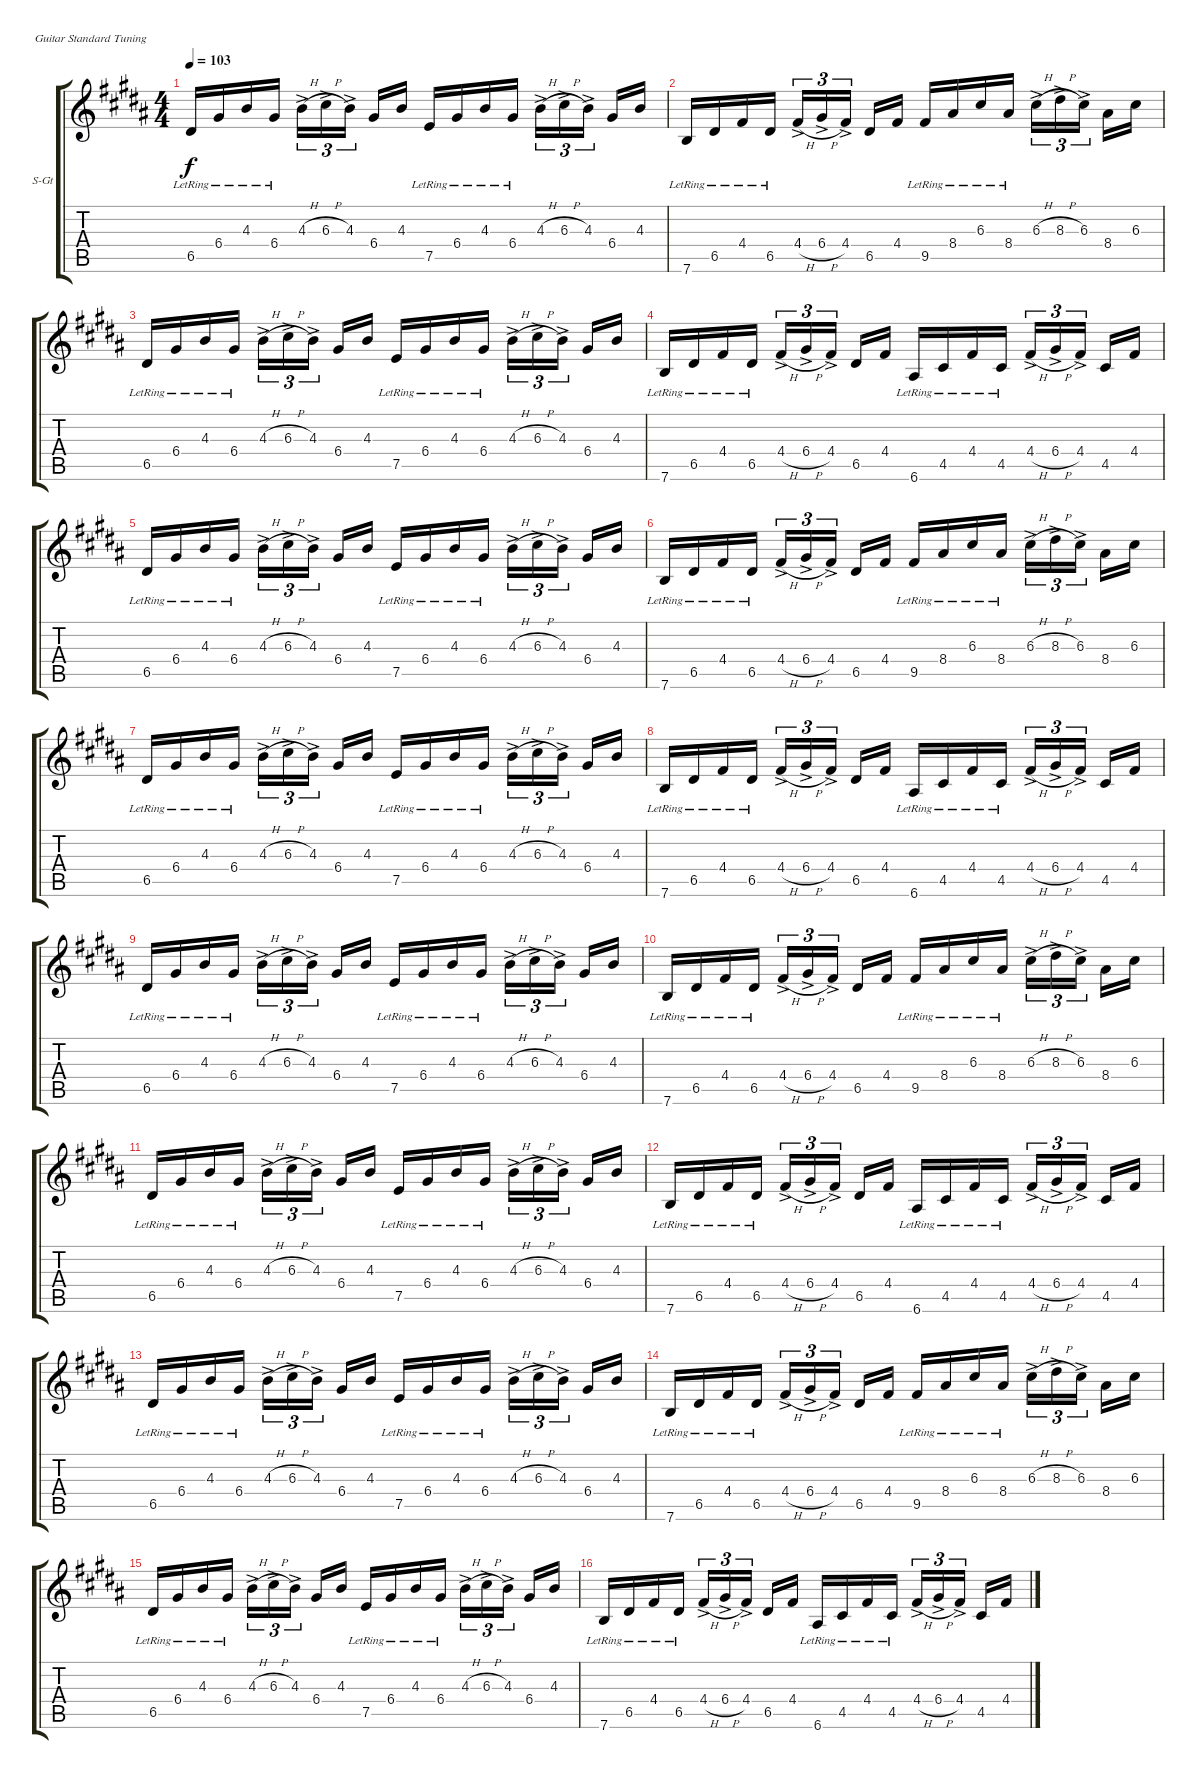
\defaultSystemsLayout 4
\bracketExtendMode groupsimilarinstruments
\firstSystemTrackNameOrientation horizontal
\otherSystemsTrackNameOrientation horizontal
\track ("Acoustick guitar" "S-Gt") {instrument acousticguitarsteel}
\staff {score tabs}
\tuning (E4 B3 G3 D3 A2 E2)
\ts (4 4)
\tempo 103
\clef g2
\ks b
6.5{lr}.16{dy f} 6.4{lr}.16 4.3{lr}.16 6.4{lr}.16 4.3{h ac}.16{tu (3 2)} 6.3{h ac}.16{tu (3 2)} 4.3{ac}.16{tu (3 2)} 6.4.16 4.3.16 7.5{lr}.16 6.4{lr}.16 4.3{lr}.16 6.4{lr}.16 4.3{h ac}.16{tu (3 2)} 6.3{h ac}.16{tu (3 2)} 4.3{ac}.16{tu (3 2)} 6.4.16 4.3.16 |
7.6{lr}.16 6.5{lr}.16 4.4{lr}.16 6.5{lr}.16 4.4{h ac}.16{tu (3 2)} 6.4{h ac}.16{tu (3 2)} 4.4{ac}.16{tu (3 2)} 6.5.16 4.4.16 9.5{lr}.16 8.4{lr}.16 6.3{lr}.16 8.4{lr}.16 6.3{h ac}.16{tu (3 2)} 8.3{h ac}.16{tu (3 2)} 6.3{ac}.16{tu (3 2)} 8.4.16 6.3.16 |
6.5{lr}.16 6.4{lr}.16 4.3{lr}.16 6.4{lr}.16 4.3{h ac}.16{tu (3 2)} 6.3{h ac}.16{tu (3 2)} 4.3{ac}.16{tu (3 2)} 6.4.16 4.3.16 7.5{lr}.16 6.4{lr}.16 4.3{lr}.16 6.4{lr}.16 4.3{h ac}.16{tu (3 2)} 6.3{h ac}.16{tu (3 2)} 4.3{ac}.16{tu (3 2)} 6.4.16 4.3.16 |
7.6{lr}.16 6.5{lr}.16 4.4{lr}.16 6.5{lr}.16 4.4{h ac}.16{tu (3 2)} 6.4{h ac}.16{tu (3 2)} 4.4{ac}.16{tu (3 2)} 6.5.16 4.4.16 6.6{lr}.16 4.5{lr}.16 4.4{lr}.16 4.5{lr}.16 4.4{h ac}.16{tu (3 2)} 6.4{h ac}.16{tu (3 2)} 4.4{ac}.16{tu (3 2)} 4.5.16 4.4.16 |
6.5{lr}.16 6.4{lr}.16 4.3{lr}.16 6.4{lr}.16 4.3{h ac}.16{tu (3 2)} 6.3{h ac}.16{tu (3 2)} 4.3{ac}.16{tu (3 2)} 6.4.16 4.3.16 7.5{lr}.16 6.4{lr}.16 4.3{lr}.16 6.4{lr}.16 4.3{h ac}.16{tu (3 2)} 6.3{h ac}.16{tu (3 2)} 4.3{ac}.16{tu (3 2)} 6.4.16 4.3.16 |
7.6{lr}.16 6.5{lr}.16 4.4{lr}.16 6.5{lr}.16 4.4{h ac}.16{tu (3 2)} 6.4{h ac}.16{tu (3 2)} 4.4{ac}.16{tu (3 2)} 6.5.16 4.4.16 9.5{lr}.16 8.4{lr}.16 6.3{lr}.16 8.4{lr}.16 6.3{h ac}.16{tu (3 2)} 8.3{h ac}.16{tu (3 2)} 6.3{ac}.16{tu (3 2)} 8.4.16 6.3.16 |
6.5{lr}.16 6.4{lr}.16 4.3{lr}.16 6.4{lr}.16 4.3{h ac}.16{tu (3 2)} 6.3{h ac}.16{tu (3 2)} 4.3{ac}.16{tu (3 2)} 6.4.16 4.3.16 7.5{lr}.16 6.4{lr}.16 4.3{lr}.16 6.4{lr}.16 4.3{h ac}.16{tu (3 2)} 6.3{h ac}.16{tu (3 2)} 4.3{ac}.16{tu (3 2)} 6.4.16 4.3.16 |
7.6{lr}.16 6.5{lr}.16 4.4{lr}.16 6.5{lr}.16 4.4{h ac}.16{tu (3 2)} 6.4{h ac}.16{tu (3 2)} 4.4{ac}.16{tu (3 2)} 6.5.16 4.4.16 6.6{lr}.16 4.5{lr}.16 4.4{lr}.16 4.5{lr}.16 4.4{h ac}.16{tu (3 2)} 6.4{h ac}.16{tu (3 2)} 4.4{ac}.16{tu (3 2)} 4.5.16 4.4.16 |
6.5{lr}.16 6.4{lr}.16 4.3{lr}.16 6.4{lr}.16 4.3{h ac}.16{tu (3 2)} 6.3{h ac}.16{tu (3 2)} 4.3{ac}.16{tu (3 2)} 6.4.16 4.3.16 7.5{lr}.16 6.4{lr}.16 4.3{lr}.16 6.4{lr}.16 4.3{h ac}.16{tu (3 2)} 6.3{h ac}.16{tu (3 2)} 4.3{ac}.16{tu (3 2)} 6.4.16 4.3.16 |
7.6{lr}.16 6.5{lr}.16 4.4{lr}.16 6.5{lr}.16 4.4{h ac}.16{tu (3 2)} 6.4{h ac}.16{tu (3 2)} 4.4{ac}.16{tu (3 2)} 6.5.16 4.4.16 9.5{lr}.16 8.4{lr}.16 6.3{lr}.16 8.4{lr}.16 6.3{h ac}.16{tu (3 2)} 8.3{h ac}.16{tu (3 2)} 6.3{ac}.16{tu (3 2)} 8.4.16 6.3.16 |
6.5{lr}.16 6.4{lr}.16 4.3{lr}.16 6.4{lr}.16 4.3{h ac}.16{tu (3 2)} 6.3{h ac}.16{tu (3 2)} 4.3{ac}.16{tu (3 2)} 6.4.16 4.3.16 7.5{lr}.16 6.4{lr}.16 4.3{lr}.16 6.4{lr}.16 4.3{h ac}.16{tu (3 2)} 6.3{h ac}.16{tu (3 2)} 4.3{ac}.16{tu (3 2)} 6.4.16 4.3.16 |
7.6{lr}.16 6.5{lr}.16 4.4{lr}.16 6.5{lr}.16 4.4{h ac}.16{tu (3 2)} 6.4{h ac}.16{tu (3 2)} 4.4{ac}.16{tu (3 2)} 6.5.16 4.4.16 6.6{lr}.16 4.5{lr}.16 4.4{lr}.16 4.5{lr}.16 4.4{h ac}.16{tu (3 2)} 6.4{h ac}.16{tu (3 2)} 4.4{ac}.16{tu (3 2)} 4.5.16 4.4.16 |
6.5{lr}.16 6.4{lr}.16 4.3{lr}.16 6.4{lr}.16 4.3{h ac}.16{tu (3 2)} 6.3{h ac}.16{tu (3 2)} 4.3{ac}.16{tu (3 2)} 6.4.16 4.3.16 7.5{lr}.16 6.4{lr}.16 4.3{lr}.16 6.4{lr}.16 4.3{h ac}.16{tu (3 2)} 6.3{h ac}.16{tu (3 2)} 4.3{ac}.16{tu (3 2)} 6.4.16 4.3.16 |
7.6{lr}.16 6.5{lr}.16 4.4{lr}.16 6.5{lr}.16 4.4{h ac}.16{tu (3 2)} 6.4{h ac}.16{tu (3 2)} 4.4{ac}.16{tu (3 2)} 6.5.16 4.4.16 9.5{lr}.16 8.4{lr}.16 6.3{lr}.16 8.4{lr}.16 6.3{h ac}.16{tu (3 2)} 8.3{h ac}.16{tu (3 2)} 6.3{ac}.16{tu (3 2)} 8.4.16 6.3.16 |
6.5{lr}.16 6.4{lr}.16 4.3{lr}.16 6.4{lr}.16 4.3{h ac}.16{tu (3 2)} 6.3{h ac}.16{tu (3 2)} 4.3{ac}.16{tu (3 2)} 6.4.16 4.3.16 7.5{lr}.16 6.4{lr}.16 4.3{lr}.16 6.4{lr}.16 4.3{h ac}.16{tu (3 2)} 6.3{h ac}.16{tu (3 2)} 4.3{ac}.16{tu (3 2)} 6.4.16 4.3.16 |
7.6{lr}.16 6.5{lr}.16 4.4{lr}.16 6.5{lr}.16 4.4{h ac}.16{tu (3 2)} 6.4{h ac}.16{tu (3 2)} 4.4{ac}.16{tu (3 2)} 6.5.16 4.4.16 6.6{lr}.16 4.5{lr}.16 4.4{lr}.16 4.5{lr}.16 4.4{h ac}.16{tu (3 2)} 6.4{h ac}.16{tu (3 2)} 4.4{ac}.16{tu (3 2)} 4.5.16 4.4.16
